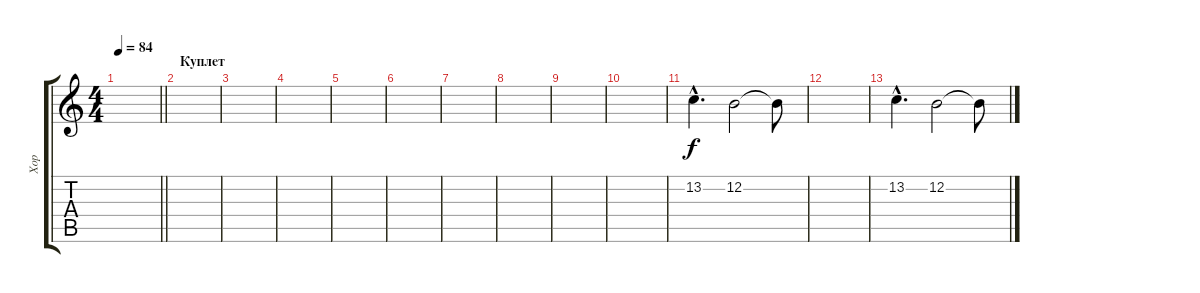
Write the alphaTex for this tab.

\track ("Хор" "Хор") {instrument choiraahs}
\staff {score tabs}
\tuning (E4 B3 G3 D3 A2 E2) {hide}
\ts (4 4)
\tempo 84
\clef g2
\barLineRight lightlight
\ks c
|
\section ("" "Куплет")
|
|
|
|
|
|
|
|
|
13.2{hac}.4{d} 12.2.2 12.2{t}.8 |
|
13.2{hac}.4{d} 12.2.2 12.2{t}.8
